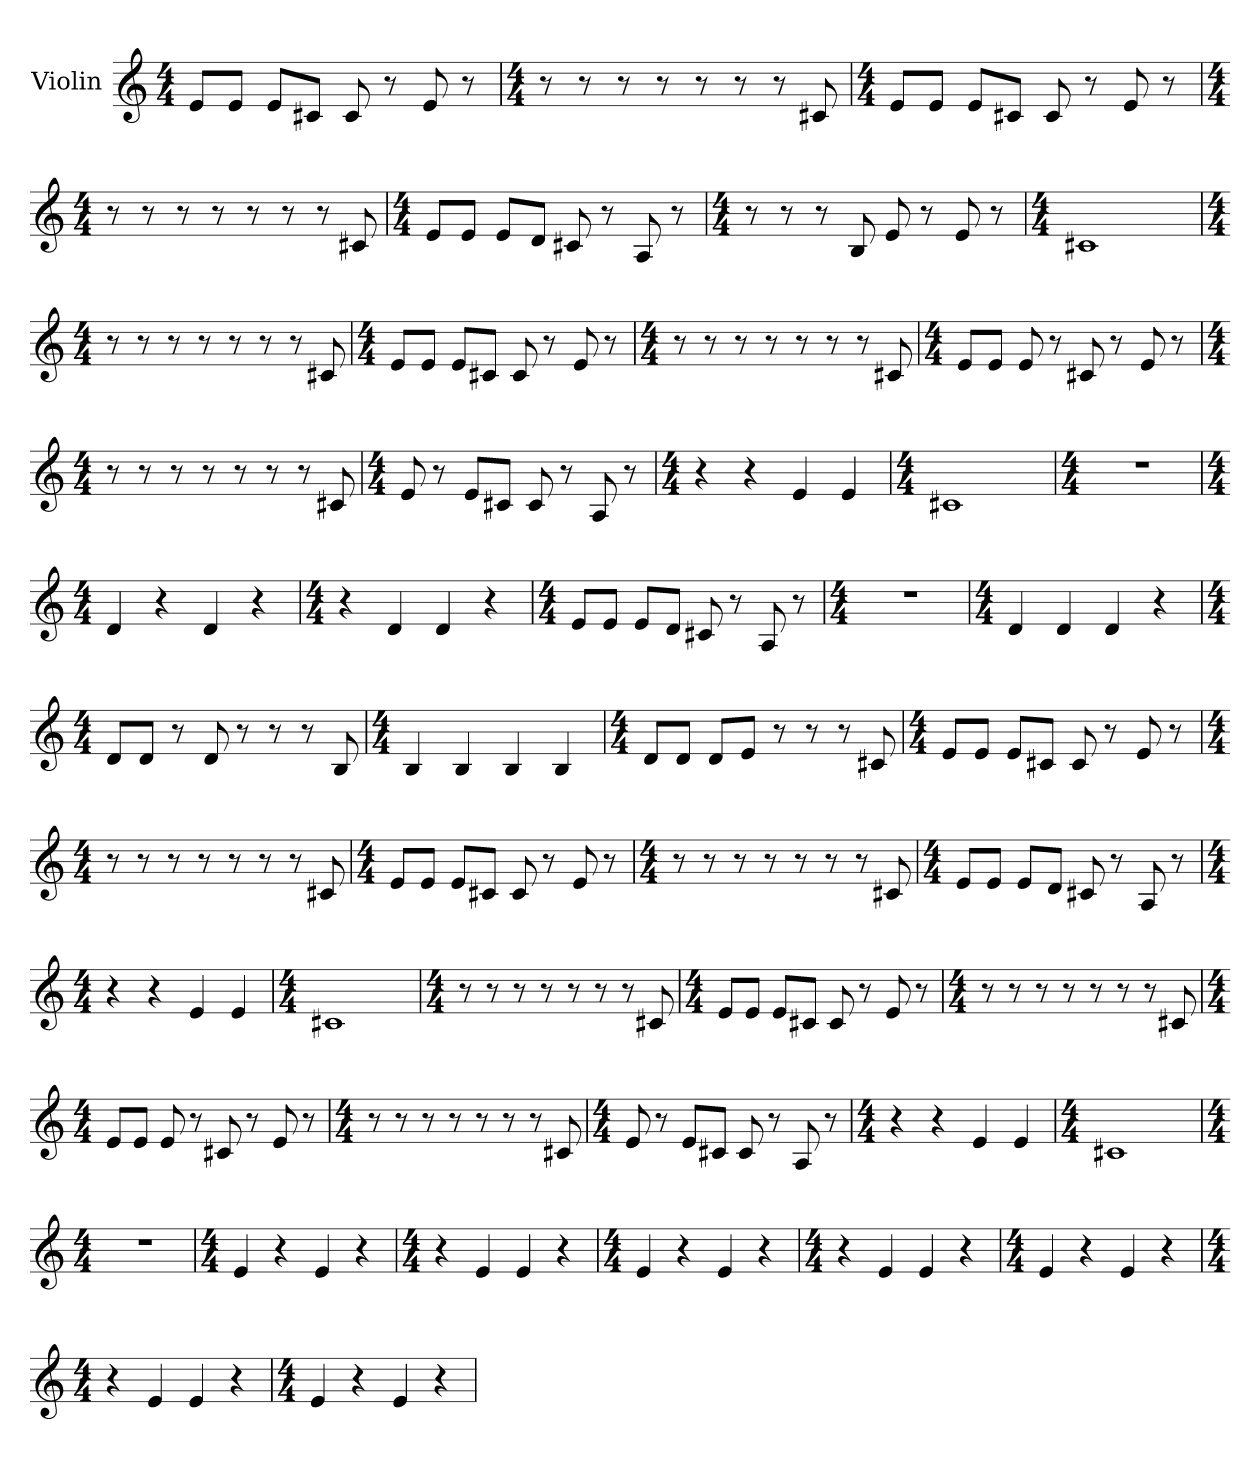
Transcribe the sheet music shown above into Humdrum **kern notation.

**kern
*part1
*staff1
*I"Violin
*I'Vln
*M4/4
=
8eL
8eJ
8eL
8c#XJ
8c#
8r
8e
8r
=
*M4/4
8r
8r
8r
8r
8r
8r
8r
8c#X
=
*M4/4
8eL
8eJ
8eL
8c#XJ
8c#
8r
8e
8r
=
*M4/4
8r
8r
8r
8r
8r
8r
8r
8c#X
=
*M4/4
8eL
8eJ
8eL
8dJ
8c#X
8r
8A
8r
=
*M4/4
8r
8r
8r
8B
8e
8r
8e
8r
=
*M4/4
1c#X
=
*M4/4
8r
8r
8r
8r
8r
8r
8r
8c#X
=
*M4/4
8eL
8eJ
8eL
8c#XJ
8c#
8r
8e
8r
=
*M4/4
8r
8r
8r
8r
8r
8r
8r
8c#X
=
*M4/4
8eL
8eJ
8e
8r
8c#X
8r
8e
8r
=
*M4/4
8r
8r
8r
8r
8r
8r
8r
8c#X
=
*M4/4
8e
8r
8eL
8c#XJ
8c#
8r
8A
8r
=
*M4/4
4r
4r
4e
4e
=
*M4/4
1c#X
=
*M4/4
1r
=
*M4/4
4d
4r
4d
4r
=
*M4/4
4r
4d
4d
4r
=
*M4/4
8eL
8eJ
8eL
8dJ
8c#X
8r
8A
8r
=
*M4/4
1r
=
*M4/4
4d
4d
4d
4r
=
*M4/4
8dL
8dJ
8r
8d
8r
8r
8r
8B
=
*M4/4
4B
4B
4B
4B
=
*M4/4
8dL
8dJ
8dL
8eJ
8r
8r
8r
8c#X
=
*M4/4
8eL
8eJ
8eL
8c#XJ
8c#
8r
8e
8r
=
*M4/4
8r
8r
8r
8r
8r
8r
8r
8c#X
=
*M4/4
8eL
8eJ
8eL
8c#XJ
8c#
8r
8e
8r
=
*M4/4
8r
8r
8r
8r
8r
8r
8r
8c#X
=
*M4/4
8eL
8eJ
8eL
8dJ
8c#X
8r
8A
8r
=
*M4/4
4r
4r
4e
4e
=
*M4/4
1c#X
=
*M4/4
8r
8r
8r
8r
8r
8r
8r
8c#X
=
*M4/4
8eL
8eJ
8eL
8c#XJ
8c#
8r
8e
8r
=
*M4/4
8r
8r
8r
8r
8r
8r
8r
8c#X
=
*M4/4
8eL
8eJ
8e
8r
8c#X
8r
8e
8r
=
*M4/4
8r
8r
8r
8r
8r
8r
8r
8c#X
=
*M4/4
8e
8r
8eL
8c#XJ
8c#
8r
8A
8r
=
*M4/4
4r
4r
4e
4e
=
*M4/4
1c#X
=
*M4/4
1r
=
*M4/4
4e
4r
4e
4r
=
*M4/4
4r
4e
4e
4r
=
*M4/4
4e
4r
4e
4r
=
*M4/4
4r
4e
4e
4r
=
*M4/4
4e
4r
4e
4r
=
*M4/4
4r
4e
4e
4r
=
*M4/4
4e
4r
4e
4r
=
*-
